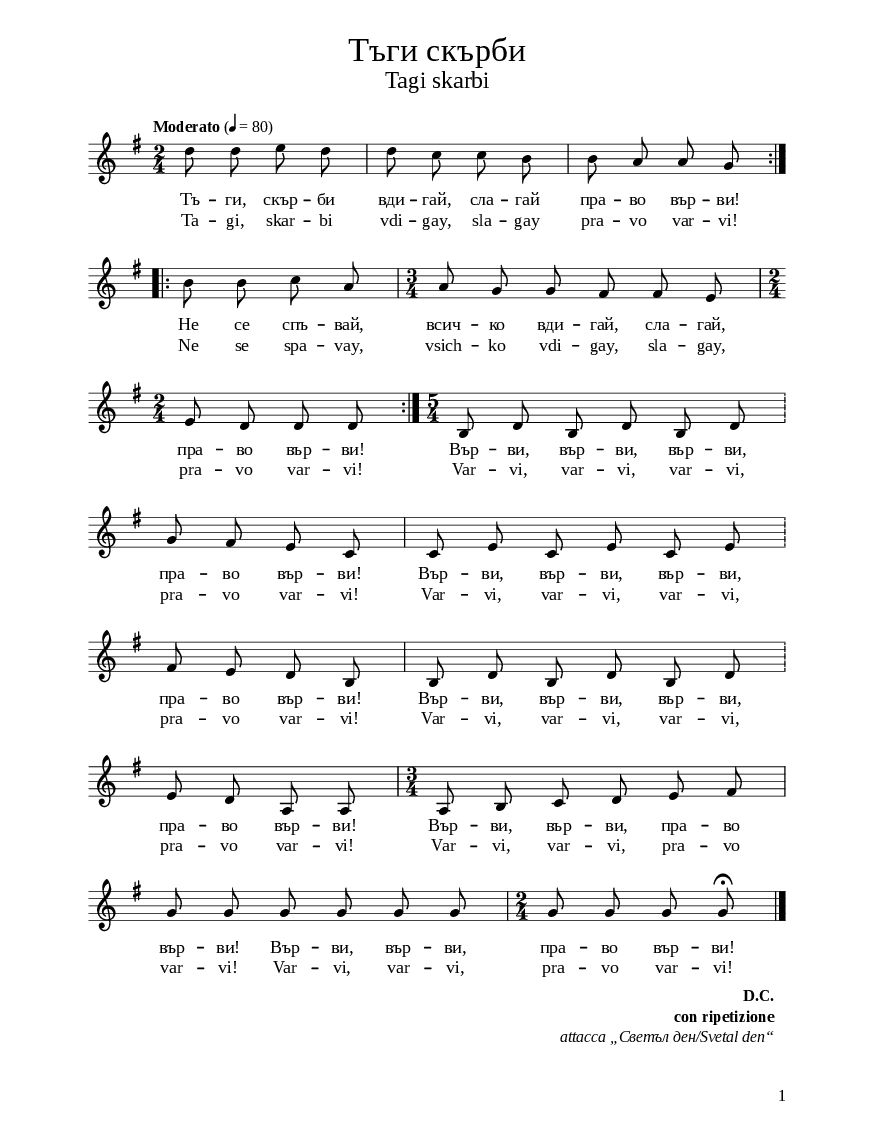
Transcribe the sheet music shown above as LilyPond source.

\version "2.22.1"

% include paper part and global functions
\include "include/globals.ily"

\bookpart {
  \include "include/bookpart-paper.ily"
  \score {
    \include "include/score-layout.ily"

    \new Voice \absolute  {
      \clef treble
      \key g \major
      \time 2/4
      \tempoFunc "Moderato" 4 "80"
      \autoBeamOff


      \repeat volta 2 { d''8 d'' e'' d'' | d''8 c'' c'' b' |b'8 a' a' g' \break }

      \repeat volta 2 {
        b' b' c'' a' | \time 3/4 a' g' g' fis' fis' e' \break

        \time 2/4 e' d' d' d' |
      } \time 5/4 b d' b d' b d' \bar "!" \break

      g' fis' e' c' | c' e' c' e'  c' e'  \bar "!" \break

      fis' e' d' b  | b d' b d' b d'  \bar "!" \break

      e' d' a a | \time 3/4 a b c' d' e' fis' |  \break

      g' g' g' g' g' g' \time 2/4  g' g' g' g' \fermata  |  \bar "|."

    }
    \addlyrics {
      Тъ -- ги, скър -- би вди  -- гай, сла  -- гай

      пра  --  во вър -- ви!

      Не се спъ -- вай, всич -- ко вди -- гай,

      сла -- гай, пра -- во вър -- ви!

      Вър -- ви, вър -- ви, вър -- ви, пра -- во вър -- ви!

      Вър -- ви, вър -- ви, вър -- ви, пра -- во вър -- ви!

      Вър -- ви, вър -- ви, вър -- ви, пра -- во вър -- ви!

      Вър -- ви, вър -- ви, пра -- во вър -- ви!

      Вър -- ви, вър -- ви, пра -- во вър -- ви!
    }
    \addlyrics {
      Ta -- gi, skar -- bi vdi  -- gay, sla  -- gay

      pra  --  vo var -- vi!

      Ne se spa -- vay, vsich -- ko vdi -- gay,

      sla -- gay, pra -- vo var -- vi!

      Var -- vi, var -- vi, var -- vi, pra -- vo var -- vi!

      Var -- vi, var -- vi, var -- vi, pra -- vo var -- vi!

      Var -- vi, var -- vi, var -- vi, pra -- vo var -- vi!

      Var -- vi, var -- vi, pra -- vo var -- vi!

      Var -- vi, var -- vi, pra -- vo var -- vi!
    }

    \header {
      title = \titleFunc "Тъги скърби" "Tagi skarbi"
    }

    \midi{}

  } % score



  \markup \dc-two "D.C." " con ripetizione"
  \markup \italic \dc-one-nobold "attacca „Светъл ден/Svetal den“"
  %


  % include foreign translation(s) of the song
  \version "2.24.2"

\markup \fill-line { \fontsize #deTitleFontSize "Trauer, Leid" }
\markup \null
\markup \null
\markup \fontsize #deCoupletFontSize {
  \hspace #12
  \override #`(baseline-skip . ,deCoupletBaselineSkip)

  \column {

	   
\line { " "Hebe auf Trauer und Leid, leg sie beiseite, }

  \line { " "und geh gerade.}

  \line { " "Stolpere nicht, hebe alles auf, }
  
  \line { " "lege es beiseite und gehe gerade.}

  \line { " "Gehe, gehe, gehe, gerade gehe!}

  \line { " "Gehe, gehe, gehe, gerade gehe!}

  \line { " "Gehe, gehe, gehe, gerade gehe!}

  \line { " "Gehe, gehe, gerade gehe,}

  \line { " "gehe, gehe gerade gehe!}


  
    }
}


} % bookpart
